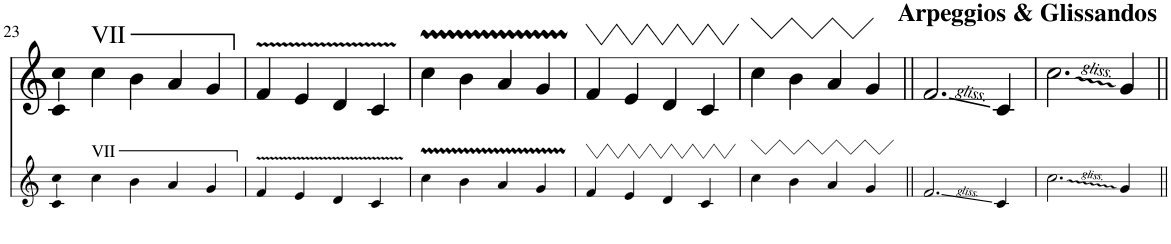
**kern	**kern
*part2	*part1
*staff2	*staff1
*I"Voice	*I"Voice
!!LO:PB:g=z
*clefG2	*clefG2
*k[]	*k[]
*M4/4	*M4/4
=23	=23
!	!LO:TX:a:t=VII
!LO:TX:a:t=VII	!
4cc\	4cc\
4b\	4b\
4a/	4a/
4g/	4g/
=24	=24
4f/	4f/
4e/	4e/
4d/	4d/
4c/	4c/
=25	=25
4cc\	4cc\
4b\	4b\
4a/	4a/
4g/	4g/
=26	=26
4f/	4f/
4e/	4e/
4d/	4d/
4c/	4c/
=27	=27
4cc\	4cc\
4b\	4b\
4a/	4a/
4g/	4g/
=28||	=28||
!	!LO:TX:a:B:t=Arpeggios & Glissandos
2.f/	2.f/
4c/	4c/
=29	=29
2.cc\	2.cc\
4g/	4g/
=||	=||
*-	*-
